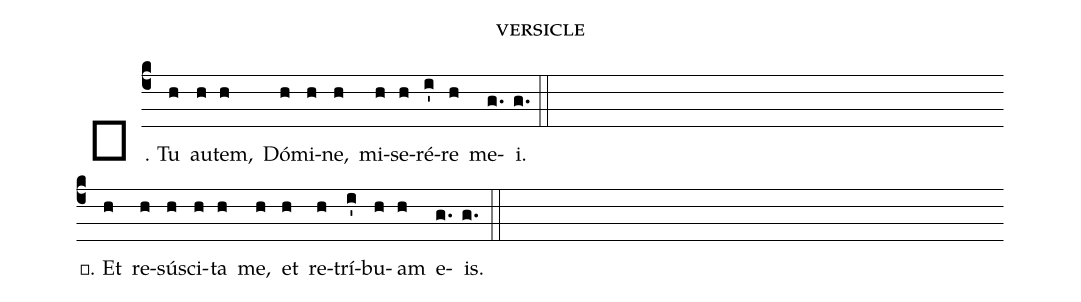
name: versicle;
%%
(c4) ℣. T{u}(h) au(h)tem,(h) Dó(h)mi(h)ne,(h) mi(h)se(h)ré(i')re(h) me(g.)i.(g.) (::) (Z-)
℟. Et(h) re(h)sú(h)sci(h)ta(h) me,(h) et(h) re(h)trí(i')bu(h)am(h) e(g.)is.(g.) (::)
